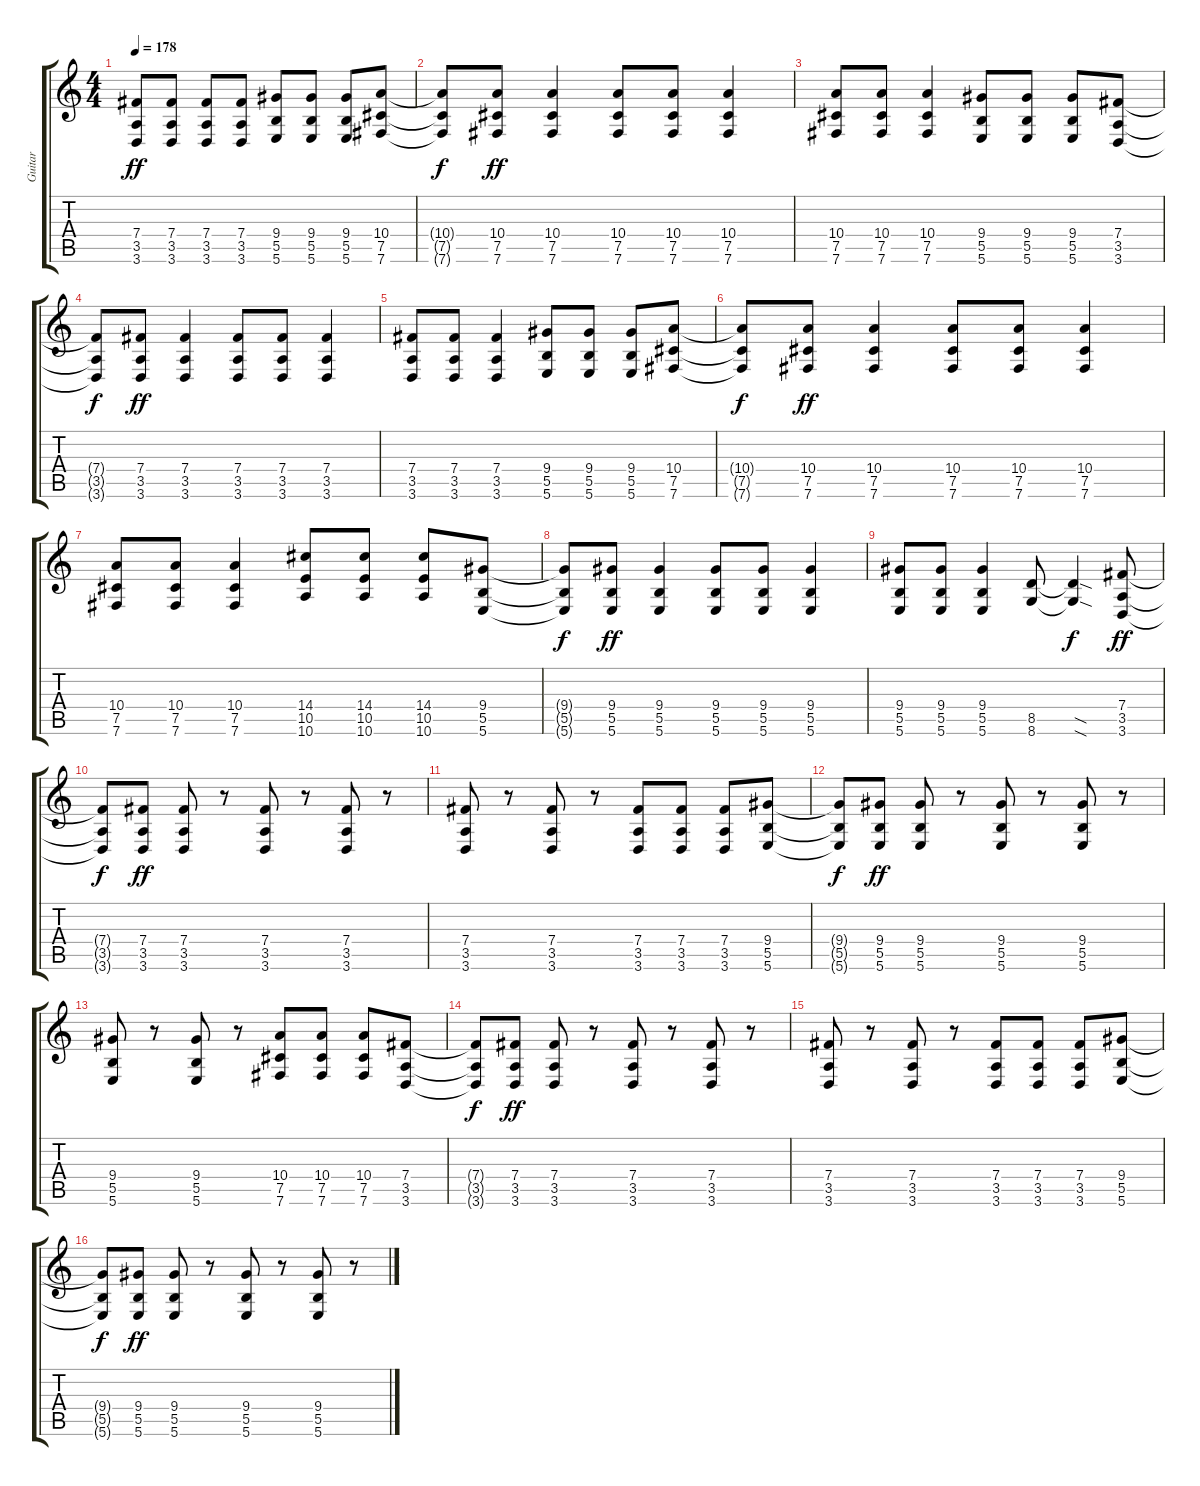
\track ("Guitar" "Guitar") {instrument distortionguitar}
\staff {score tabs}
\tuning (Db4 Ab3 E3 B2 Gb2 B1) {hide}
\ts (4 4)
\tempo 178
\clef g2
\ks c
(7.4 3.5 3.6).8{dy ff} (7.4 3.5 3.6).8 (7.4 3.5 3.6).8 (7.4 3.5 3.6).8 (9.4 5.5 5.6).8 (9.4 5.5 5.6).8 (9.4 5.5 5.6).8 (10.4 7.5 7.6).8 |
(10.4{t} 7.5{t} 7.6{t}).8{dy f} (10.4 7.5 7.6).8{dy ff} (10.4 7.5 7.6).4 (10.4 7.5 7.6).8 (10.4 7.5 7.6).8 (10.4 7.5 7.6).4 |
(10.4 7.5 7.6).8 (10.4 7.5 7.6).8 (10.4 7.5 7.6).4 (9.4 5.5 5.6).8 (9.4 5.5 5.6).8 (9.4 5.5 5.6).8 (7.4 3.5 3.6).8 |
(7.4{t} 3.5{t} 3.6{t}).8{dy f} (7.4 3.5 3.6).8{dy ff} (7.4 3.5 3.6).4 (7.4 3.5 3.6).8 (7.4 3.5 3.6).8 (7.4 3.5 3.6).4 |
(7.4 3.5 3.6).8 (7.4 3.5 3.6).8 (7.4 3.5 3.6).4 (9.4 5.5 5.6).8 (9.4 5.5 5.6).8 (9.4 5.5 5.6).8 (10.4 7.5 7.6).8 |
(10.4{t} 7.5{t} 7.6{t}).8{dy f} (10.4 7.5 7.6).8{dy ff} (10.4 7.5 7.6).4 (10.4 7.5 7.6).8 (10.4 7.5 7.6).8 (10.4 7.5 7.6).4 |
(10.4 7.5 7.6).8 (10.4 7.5 7.6).8 (10.4 7.5 7.6).4 (14.4 10.5 10.6).8 (14.4 10.5 10.6).8 (14.4 10.5 10.6).8 (9.4 5.5 5.6).8 |
(9.4{t} 5.5{t} 5.6{t}).8{dy f} (9.4 5.5 5.6).8{dy ff} (9.4 5.5 5.6).4 (9.4 5.5 5.6).8 (9.4 5.5 5.6).8 (9.4 5.5 5.6).4 |
(9.4 5.5 5.6).8 (9.4 5.5 5.6).8 (9.4 5.5 5.6).4 (8.5 8.6).8 (8.5{sod t} 8.6{sod t}).4{dy f} (7.4 3.5 3.6).8{dy ff} |
(7.4{t} 3.5{t} 3.6{t}).8{dy f} (7.4 3.5 3.6).8{dy ff} (7.4 3.5 3.6).8 r.8 (7.4 3.5 3.6).8 r.8 (7.4 3.5 3.6).8 r.8 |
(7.4 3.5 3.6).8 r.8 (7.4 3.5 3.6).8 r.8 (7.4 3.5 3.6).8 (7.4 3.5 3.6).8 (7.4 3.5 3.6).8 (9.4 5.5 5.6).8 |
(9.4{t} 5.5{t} 5.6{t}).8{dy f} (9.4 5.5 5.6).8{dy ff} (9.4 5.5 5.6).8 r.8 (9.4 5.5 5.6).8 r.8 (9.4 5.5 5.6).8 r.8 |
(9.4 5.5 5.6).8 r.8 (9.4 5.5 5.6).8 r.8 (10.4 7.5 7.6).8 (10.4 7.5 7.6).8 (10.4 7.5 7.6).8 (7.4 3.5 3.6).8 |
(7.4{t} 3.5{t} 3.6{t}).8{dy f} (7.4 3.5 3.6).8{dy ff} (7.4 3.5 3.6).8 r.8 (7.4 3.5 3.6).8 r.8 (7.4 3.5 3.6).8 r.8 |
(7.4 3.5 3.6).8 r.8 (7.4 3.5 3.6).8 r.8 (7.4 3.5 3.6).8 (7.4 3.5 3.6).8 (7.4 3.5 3.6).8 (9.4 5.5 5.6).8 |
(9.4{t} 5.5{t} 5.6{t}).8{dy f} (9.4 5.5 5.6).8{dy ff} (9.4 5.5 5.6).8 r.8 (9.4 5.5 5.6).8 r.8 (9.4 5.5 5.6).8 r.8
